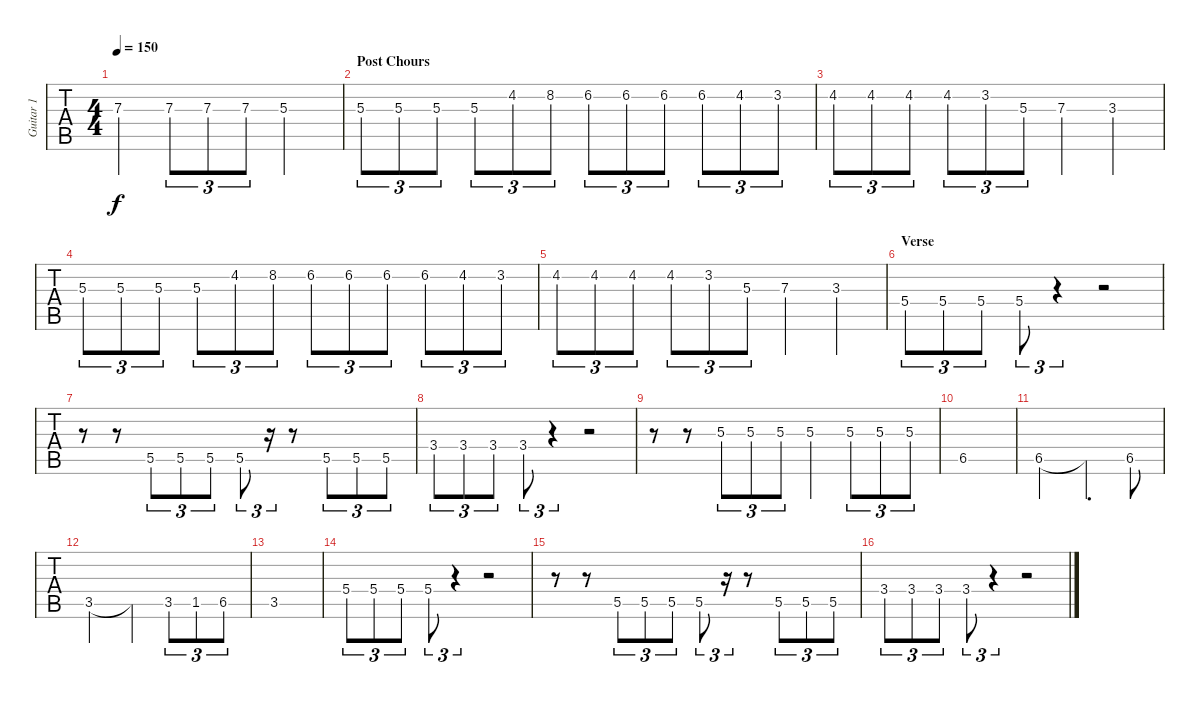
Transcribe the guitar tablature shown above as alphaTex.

\track ("Guitar 1" "Guitar 1") {instrument distortionguitar}
\staff {tabs}
\tuning (E4 B3 G3 D3 A2 E2) {hide}
\ts (4 4)
\tempo 150
\clef g2
\ks c
7.3.4{dy f} 7.3.8{tu (3 2)} 7.3.8{tu (3 2)} 7.3.8{tu (3 2)} 5.3.2 |
\section ("" "Post Chours")
5.3.8{tu (3 2)} 5.3.8{tu (3 2)} 5.3.8{tu (3 2)} 5.3.8{tu (3 2)} 4.2.8{tu (3 2)} 8.2.8{tu (3 2)} 6.2.8{tu (3 2)} 6.2.8{tu (3 2)} 6.2.8{tu (3 2)} 6.2.8{tu (3 2)} 4.2.8{tu (3 2)} 3.2.8{tu (3 2)} |
4.2.8{tu (3 2)} 4.2.8{tu (3 2)} 4.2.8{tu (3 2)} 4.2.8{tu (3 2)} 3.2.8{tu (3 2)} 5.3.8{tu (3 2)} 7.3.4 3.3.4 |
5.3.8{tu (3 2)} 5.3.8{tu (3 2)} 5.3.8{tu (3 2)} 5.3.8{tu (3 2)} 4.2.8{tu (3 2)} 8.2.8{tu (3 2)} 6.2.8{tu (3 2)} 6.2.8{tu (3 2)} 6.2.8{tu (3 2)} 6.2.8{tu (3 2)} 4.2.8{tu (3 2)} 3.2.8{tu (3 2)} |
4.2.8{tu (3 2)} 4.2.8{tu (3 2)} 4.2.8{tu (3 2)} 4.2.8{tu (3 2)} 3.2.8{tu (3 2)} 5.3.8{tu (3 2)} 7.3.4 3.3.4 |
\section ("" "Verse")
5.4.8{tu (3 2)} 5.4.8{tu (3 2)} 5.4.8{tu (3 2)} 5.4.8{tu (3 2)} r.4{tu (3 2)} r.2 |
r.8 r.8 5.5.8{tu (3 2)} 5.5.8{tu (3 2)} 5.5.8{tu (3 2)} 5.5.8{tu (3 2)} r.16{tu (3 2)} r.8 5.5.8{tu (3 2)} 5.5.8{tu (3 2)} 5.5.8{tu (3 2)} |
3.4.8{tu (3 2)} 3.4.8{tu (3 2)} 3.4.8{tu (3 2)} 3.4.8{tu (3 2)} r.4{tu (3 2)} r.2 |
r.8 r.8 5.3.8{tu (3 2)} 5.3.8{tu (3 2)} 5.3.8{tu (3 2)} 5.3.4 5.3.8{tu (3 2)} 5.3.8{tu (3 2)} 5.3.8{tu (3 2)} |
6.5.1 |
6.5.2 6.5{t}.4{d} 6.5.8 |
3.5.2 3.5{t}.4 3.5.8{tu (3 2)} 1.5.8{tu (3 2)} 6.5.8{tu (3 2)} |
3.5.1 |
5.4.8{tu (3 2)} 5.4.8{tu (3 2)} 5.4.8{tu (3 2)} 5.4.8{tu (3 2)} r.4{tu (3 2)} r.2 |
r.8 r.8 5.5.8{tu (3 2)} 5.5.8{tu (3 2)} 5.5.8{tu (3 2)} 5.5.8{tu (3 2)} r.16{tu (3 2)} r.8 5.5.8{tu (3 2)} 5.5.8{tu (3 2)} 5.5.8{tu (3 2)} |
3.4.8{tu (3 2)} 3.4.8{tu (3 2)} 3.4.8{tu (3 2)} 3.4.8{tu (3 2)} r.4{tu (3 2)} r.2
